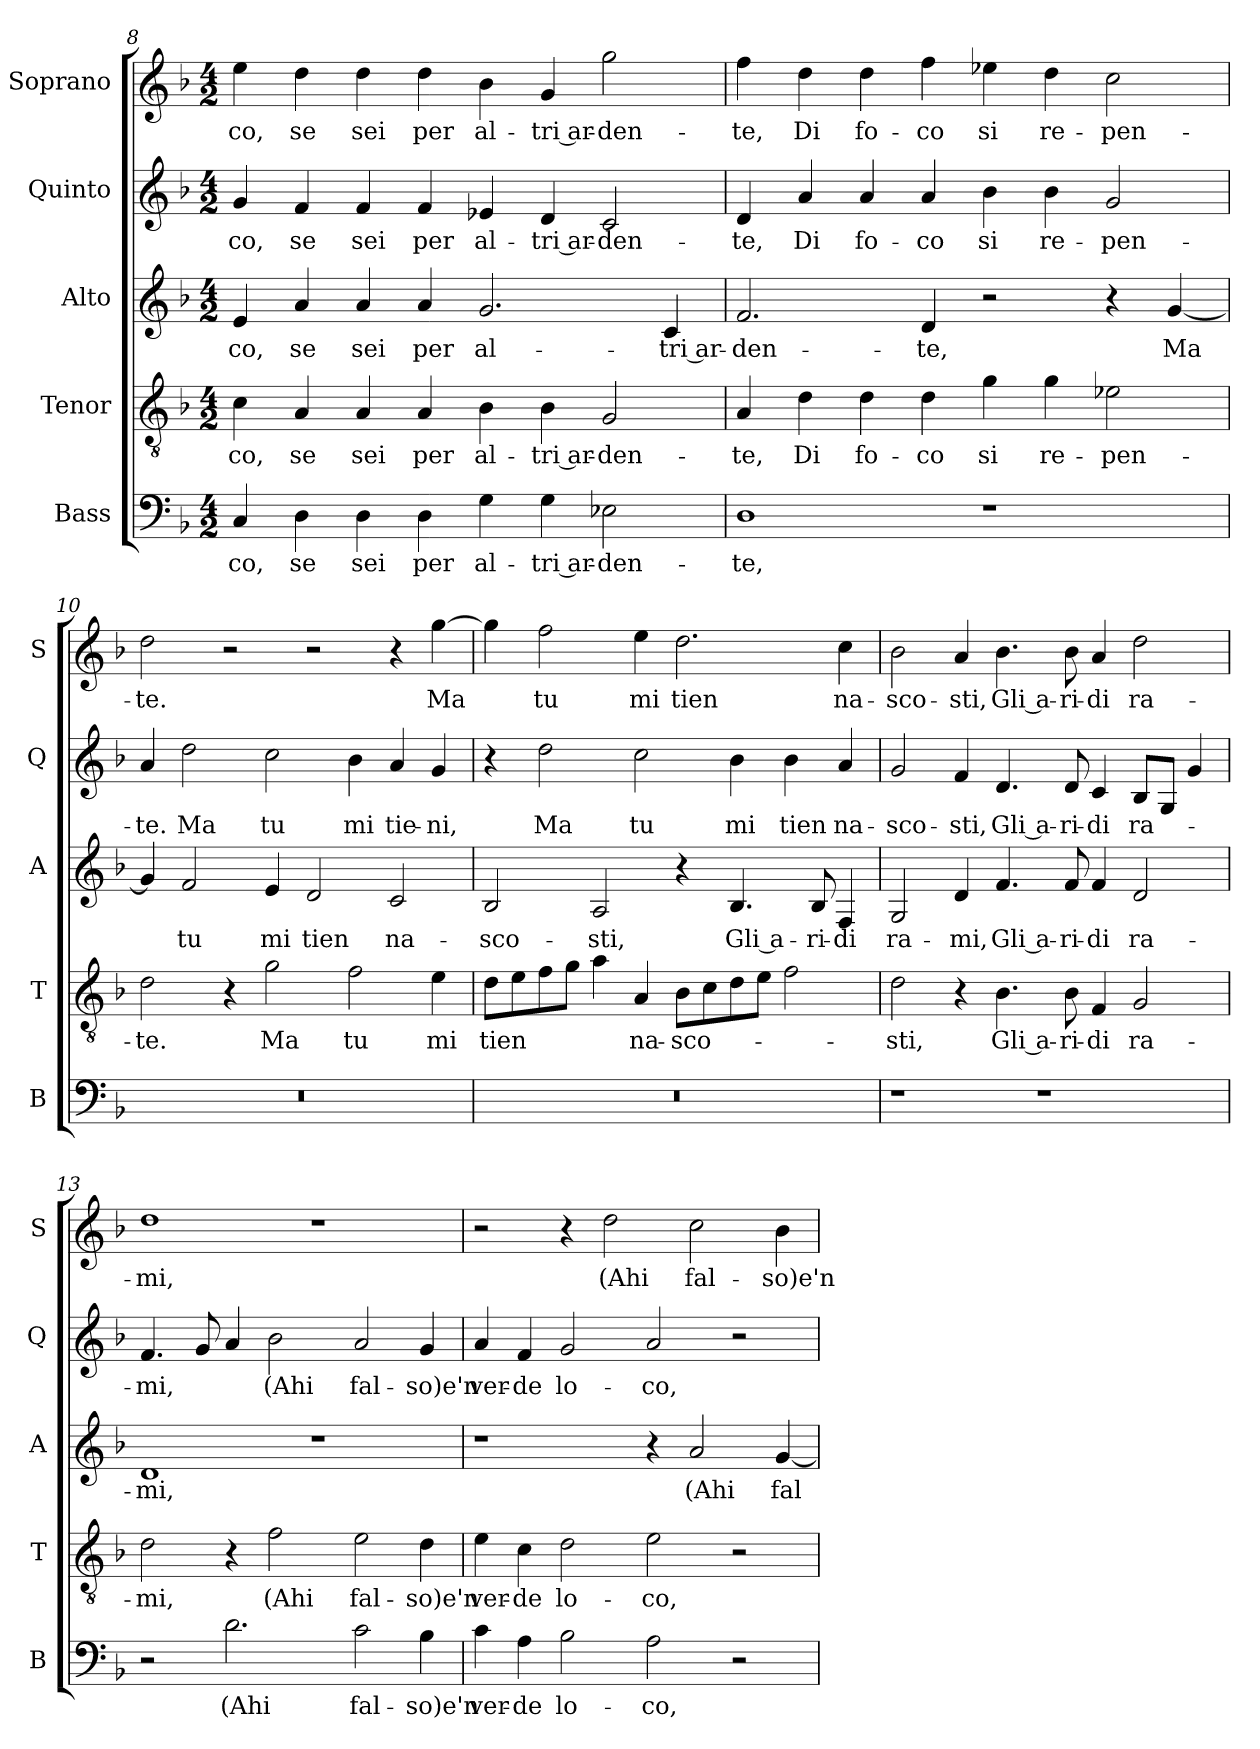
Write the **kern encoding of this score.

**kern	**text	**kern	**text	**kern	**text	**kern	**text	**kern	**text
*part5	*part5	*part4	*part4	*part3	*part3	*part2	*part2	*part1	*part1
*staff5	*staff5	*staff4	*staff4	*staff3	*staff3	*staff2	*staff2	*staff1	*staff1
*I"Bass	*	*I"Tenor	*	*I"Alto	*	*I"Quinto	*	*I"Soprano	*
*I'B	*	*I'T	*	*I'A	*	*I'Q	*	*I'S	*
*clefF4	*	*clefGv2	*	*clefG2	*	*clefG2	*	*clefG2	*
*k[b-]	*	*k[b-]	*	*k[b-]	*	*k[b-]	*	*k[b-]	*
*F:	*	*F:	*	*F:	*	*F:	*	*F:	*
*M4/2	*	*M4/2	*	*M4/2	*	*M4/2	*	*M4/2	*
=8	=8	=8	=8	=8	=8	=8	=8	=8	=8
!	!LO:LY:b	!	!LO:LY:b	!	!LO:LY:b	!	!LO:LY:b	!	!LO:LY:b
4C/	-co,	4c\	-co,	4e/	-co,	4g/	-co,	4ee\	-co,
!	!LO:LY:b	!	!LO:LY:b	!	!LO:LY:b	!	!LO:LY:b	!	!LO:LY:b
4D\	se	4A/	se	4a/	se	4f/	se	4dd\	se
!	!LO:LY:b	!	!LO:LY:b	!	!LO:LY:b	!	!LO:LY:b	!	!LO:LY:b
4D\	sei	4A/	sei	4a/	sei	4f/	sei	4dd\	sei
!	!LO:LY:b	!	!LO:LY:b	!	!LO:LY:b	!	!LO:LY:b	!	!LO:LY:b
4D\	per	4A/	per	4a/	per	4f/	per	4dd\	per
!	!LO:LY:b	!	!LO:LY:b	!	!LO:LY:b	!	!LO:LY:b	!	!LO:LY:b
4G\	al-	4B-\	al-	2.g/	al-	4e-X/	al-	4b-\	al-
!	!LO:LY:b	!	!LO:LY:b	!	!	!	!LO:LY:b	!	!LO:LY:b
4G\	-tri ar-	4B-\	-tri ar-	.	.	4d/	-tri ar-	4g/	-tri ar-
!	!LO:LY:b	!	!LO:LY:b	!	!	!	!LO:LY:b	!	!LO:LY:b
2E-X\	-den-	2G/	-den-	.	.	2c/	-den-	2gg\	-den-
!	!	!	!	!	!LO:LY:b	!	!	!	!
.	.	.	.	4c/	-tri ar-	.	.	.	.
=9	=9	=9	=9	=9	=9	=9	=9	=9	=9
!	!LO:LY:b	!	!LO:LY:b	!	!LO:LY:b	!	!LO:LY:b	!	!LO:LY:b
1D	-te,	4A/	-te,	2.f/	-den-	4d/	-te,	4ff\	-te,
!	!	!	!LO:LY:b	!	!	!	!LO:LY:b	!	!LO:LY:b
.	.	4d\	Di	.	.	4a/	Di	4dd\	Di
!	!	!	!LO:LY:b	!	!	!	!LO:LY:b	!	!LO:LY:b
.	.	4d\	fo-	.	.	4a/	fo-	4dd\	fo-
!	!	!	!LO:LY:b	!	!LO:LY:b	!	!LO:LY:b	!	!LO:LY:b
.	.	4d\	-co	4d/	-te,	4a/	-co	4ff\	-co
!	!	!	!LO:LY:b	!	!	!	!LO:LY:b	!	!LO:LY:b
1r	.	4g\	si	2r	.	4b-\	si	4ee-X\	si
!	!	!	!LO:LY:b	!	!	!	!LO:LY:b	!	!LO:LY:b
.	.	4g\	re-	.	.	4b-\	re-	4dd\	re-
!	!	!	!LO:LY:b	!	!	!	!LO:LY:b	!	!LO:LY:b
.	.	2e-X\	-pen-	4r	.	2g/	-pen-	2cc\	-pen-
!	!	!	!	!	!LO:LY:b	!	!	!	!
.	.	.	.	[4g/	Ma	.	.	.	.
!!LO:PB:g=z
=10	=10	=10	=10	=10	=10	=10	=10	=10	=10
!	!	!	!LO:LY:b	!	!	!	!LO:LY:b	!	!LO:LY:b
0r	.	2d\	-te.	4g/]	.	4a/	-te.	2dd\	-te.
!	!	!	!	!	!LO:LY:b	!	!LO:LY:b	!	!
.	.	.	.	2f/	tu	2dd\	Ma	.	.
.	.	4r	.	.	.	.	.	2r	.
!	!	!	!LO:LY:b	!	!LO:LY:b	!	!LO:LY:b	!	!
.	.	2g\	Ma	4e/	mi	2cc\	tu	.	.
!	!	!	!	!	!LO:LY:b	!	!	!	!
.	.	.	.	2d/	tien	.	.	2r	.
!	!	!	!LO:LY:b	!	!	!	!LO:LY:b	!	!
.	.	2f\	tu	.	.	4b-\	mi	.	.
!	!	!	!	!	!LO:LY:b	!	!LO:LY:b	!	!
.	.	.	.	2c/	na-	4a/	tie-	4r	.
!	!	!	!LO:LY:b	!	!	!	!LO:LY:b	!	!LO:LY:b
.	.	4e\	mi	.	.	4g/	-ni,	[4gg\	Ma
=11	=11	=11	=11	=11	=11	=11	=11	=11	=11
!	!	!	!LO:LY:b	!	!LO:LY:b	!	!	!	!
0r	.	8d\L	tien	2B-/	-sco-	4r	.	4gg\]	.
.	.	8e\	.	.	.	.	.	.	.
!	!	!	!	!	!	!	!LO:LY:b	!	!LO:LY:b
.	.	8f\	.	.	.	2dd\	Ma	2ff\	tu
.	.	8g\J	.	.	.	.	.	.	.
!	!	!	!	!	!LO:LY:b	!	!	!	!
.	.	4a\	.	2A/	-sti,	.	.	.	.
!	!	!	!LO:LY:b	!	!	!	!LO:LY:b	!	!LO:LY:b
.	.	4A/	na-	.	.	2cc\	tu	4ee\	mi
!	!	!	!LO:LY:b	!	!	!	!	!	!LO:LY:b
.	.	8B-\L	-sco-	4r	.	.	.	2.dd\	tien
.	.	8c\	.	.	.	.	.	.	.
!	!	!	!	!	!LO:LY:b	!	!LO:LY:b	!	!
.	.	8d\	.	4.B-/	Gli a-	4b-\	mi	.	.
.	.	8e\J	.	.	.	.	.	.	.
!	!	!	!	!	!	!	!LO:LY:b	!	!
.	.	2f\	.	.	.	4b-\	tien	.	.
!	!	!	!	!	!LO:LY:b	!	!	!	!
.	.	.	.	8B-/	-ri-	.	.	.	.
!	!	!	!	!	!LO:LY:b	!	!LO:LY:b	!	!LO:LY:b
.	.	.	.	4F/	-di	4a/	na-	4cc\	na-
=12	=12	=12	=12	=12	=12	=12	=12	=12	=12
!	!	!	!LO:LY:b	!	!LO:LY:b	!	!LO:LY:b	!	!LO:LY:b
1r	.	2d\	-sti,	2G/	ra-	2g/	-sco-	2b-\	-sco-
!	!	!	!	!	!LO:LY:b	!	!LO:LY:b	!	!LO:LY:b
.	.	4r	.	4d/	-mi,	4f/	-sti,	4a/	-sti,
!	!	!	!LO:LY:b	!	!LO:LY:b	!	!LO:LY:b	!	!LO:LY:b
.	.	4.B-\	Gli a-	4.f/	Gli a-	4.d/	Gli a-	4.b-\	Gli a-
1r	.	.	.	.	.	.	.	.	.
!	!	!	!LO:LY:b	!	!LO:LY:b	!	!LO:LY:b	!	!LO:LY:b
.	.	8B-\	-ri-	8f/	-ri-	8d/	-ri-	8b-\	-ri-
!	!	!	!LO:LY:b	!	!LO:LY:b	!	!LO:LY:b	!	!LO:LY:b
.	.	4F/	-di	4f/	-di	4c/	-di	4a/	-di
!	!	!	!LO:LY:b	!	!LO:LY:b	!	!LO:LY:b	!	!LO:LY:b
.	.	2G/	ra-	2d/	ra-	8B-/L	ra-	2dd\	ra-
.	.	.	.	.	.	8G/J	.	.	.
.	.	.	.	.	.	4g/	.	.	.
!!LO:LB:g=z
=13	=13	=13	=13	=13	=13	=13	=13	=13	=13
!	!	!	!LO:LY:b	!	!LO:LY:b	!	!LO:LY:b	!	!LO:LY:b
2r	.	2d\	-mi,	1d	-mi,	4.f/	-mi,	1dd	-mi,
.	.	.	.	.	.	8g/	.	.	.
!	!LO:LY:b	!	!	!	!	!	!	!	!
2.d\	(Ahi	4r	.	.	.	4a/	.	.	.
!	!	!	!LO:LY:b	!	!	!	!LO:LY:b	!	!
.	.	2f\	(Ahi	.	.	2b-\	(Ahi	.	.
.	.	.	.	1r	.	.	.	1r	.
!	!LO:LY:b	!	!LO:LY:b	!	!	!	!LO:LY:b	!	!
2c\	fal-	2e\	fal-	.	.	2a/	fal-	.	.
!	!LO:LY:b	!	!LO:LY:b	!	!	!	!LO:LY:b	!	!
4B-\	-so)e'n	4d\	-so)e'n	.	.	4g/	-so)e'n	.	.
=14	=14	=14	=14	=14	=14	=14	=14	=14	=14
!	!LO:LY:b	!	!LO:LY:b	!	!	!	!LO:LY:b	!	!
4c\	ver-	4e\	ver-	1r	.	4a/	ver-	2r	.
!	!LO:LY:b	!	!LO:LY:b	!	!	!	!LO:LY:b	!	!
4A\	-de	4c\	-de	.	.	4f/	-de	.	.
!	!LO:LY:b	!	!LO:LY:b	!	!	!	!LO:LY:b	!	!
2B-\	lo-	2d\	lo-	.	.	2g/	lo-	4r	.
!	!	!	!	!	!	!	!	!	!LO:LY:b
.	.	.	.	.	.	.	.	2dd\	(Ahi
!	!LO:LY:b	!	!LO:LY:b	!	!	!	!LO:LY:b	!	!
2A\	-co,	2e\	-co,	4r	.	2a/	-co,	.	.
!	!	!	!	!	!LO:LY:b	!	!	!	!LO:LY:b
.	.	.	.	2a/	(Ahi	.	.	2cc\	fal-
2r	.	2r	.	.	.	2r	.	.	.
!	!	!	!	!	!LO:LY:b	!	!	!	!LO:LY:b
.	.	.	.	[4g/	fal-	.	.	4b-\	-so)e'n
=	=	=	=	=	=	=	=	=	=
*-	*-	*-	*-	*-	*-	*-	*-	*-	*-
